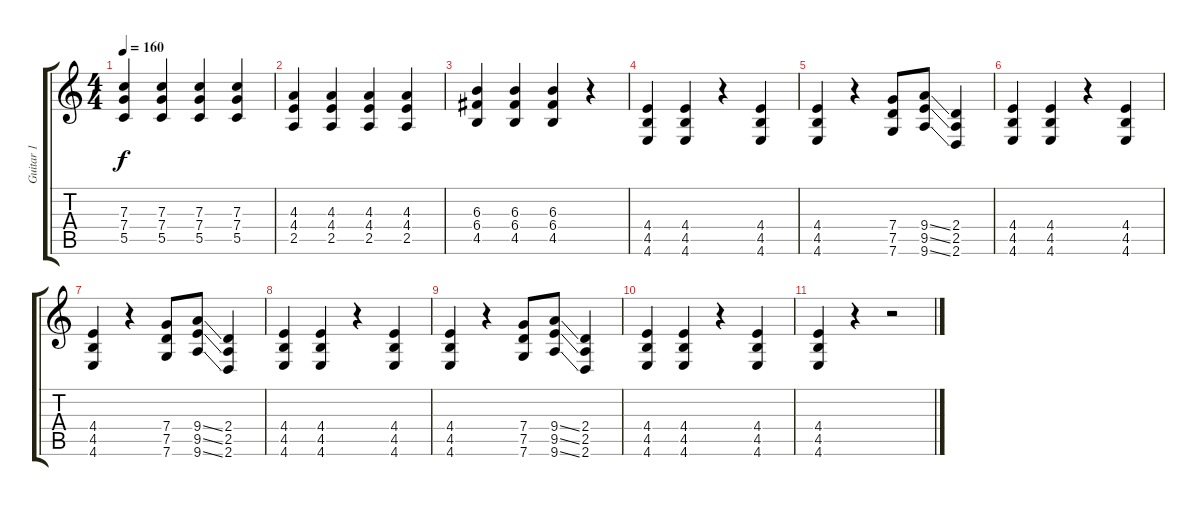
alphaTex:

\track ("Guitar 1" "Guitar 1") {instrument distortionguitar}
\staff {score tabs}
\tuning (D4 A3 F3 C3 G2 C2) {hide}
\ts (4 4)
\tempo 160
\clef g2
\ks c
(7.3 7.4 5.5).4{dy f} (7.3 7.4 5.5).4 (7.3 7.4 5.5).4 (7.3 7.4 5.5).4 |
(4.3 4.4 2.5).4 (4.3 4.4 2.5).4 (4.3 4.4 2.5).4 (4.3 4.4 2.5).4 |
(6.3 6.4 4.5).4 (6.3 6.4 4.5).4 (6.3 6.4 4.5).4 r.4 |
(4.4 4.5 4.6).4 (4.4 4.5 4.6).4 r.4 (4.4 4.5 4.6).4 |
(4.4 4.5 4.6).4 r.4 (7.4 7.5 7.6).8 (9.4{ss} 9.5{ss} 9.6{ss}).8 (2.4 2.5 2.6).4 |
(4.4 4.5 4.6).4 (4.4 4.5 4.6).4 r.4 (4.4 4.5 4.6).4 |
(4.4 4.5 4.6).4 r.4 (7.4 7.5 7.6).8 (9.4{ss} 9.5{ss} 9.6{ss}).8 (2.4 2.5 2.6).4 |
(4.4 4.5 4.6).4 (4.4 4.5 4.6).4 r.4 (4.4 4.5 4.6).4 |
(4.4 4.5 4.6).4 r.4 (7.4 7.5 7.6).8 (9.4{ss} 9.5{ss} 9.6{ss}).8 (2.4 2.5 2.6).4 |
(4.4 4.5 4.6).4 (4.4 4.5 4.6).4 r.4 (4.4 4.5 4.6).4 |
(4.4 4.5 4.6).4 r.4 r.2
